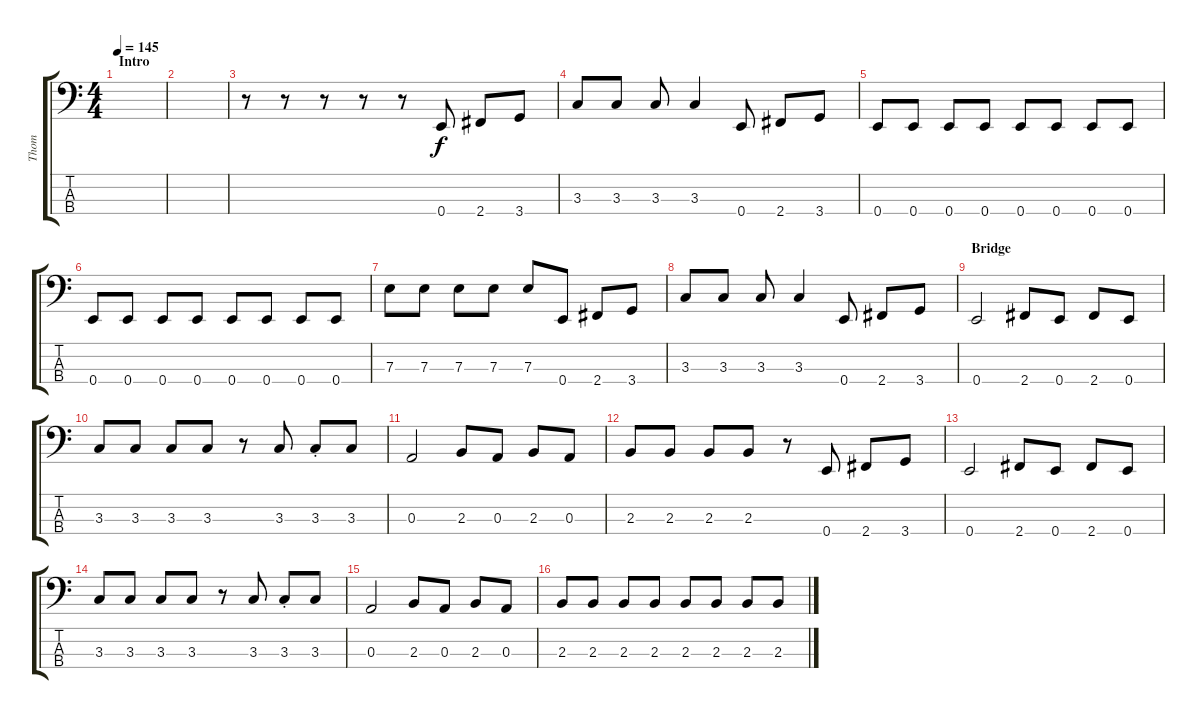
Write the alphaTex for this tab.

\track ("Thom" "Thom") {instrument electricbasspick}
\staff {score tabs}
\tuning (G2 D2 A1 E1) {hide}
\ts (4 4)
\section ("" "Intro")
\tempo 145
\clef f4
\ks c
|
|
r.8 r.8 r.8 r.8 r.8 0.4.8 2.4.8 3.4.8 |
3.3.8 3.3.8 3.3.8 3.3.4 0.4.8 2.4.8 3.4.8 |
0.4.8 0.4.8 0.4.8 0.4.8 0.4.8 0.4.8 0.4.8 0.4.8 |
0.4.8 0.4.8 0.4.8 0.4.8 0.4.8 0.4.8 0.4.8 0.4.8 |
7.3.8 7.3.8 7.3.8 7.3.8 7.3.8 0.4.8 2.4.8 3.4.8 |
3.3.8 3.3.8 3.3.8 3.3.4 0.4.8 2.4.8 3.4.8 |
\section ("" "Bridge")
0.4.2 2.4.8 0.4.8 2.4.8 0.4.8 |
3.3.8 3.3.8 3.3.8 3.3.8 r.8 3.3.8 3.3{st}.8 3.3.8 |
0.3.2 2.3.8 0.3.8 2.3.8 0.3.8 |
2.3.8 2.3.8 2.3.8 2.3.8 r.8 0.4.8 2.4.8 3.4.8 |
0.4.2 2.4.8 0.4.8 2.4.8 0.4.8 |
3.3.8 3.3.8 3.3.8 3.3.8 r.8 3.3.8 3.3{st}.8 3.3.8 |
0.3.2 2.3.8 0.3.8 2.3.8 0.3.8 |
2.3.8 2.3.8 2.3.8 2.3.8 2.3.8 2.3.8 2.3.8 2.3{ss}.8
